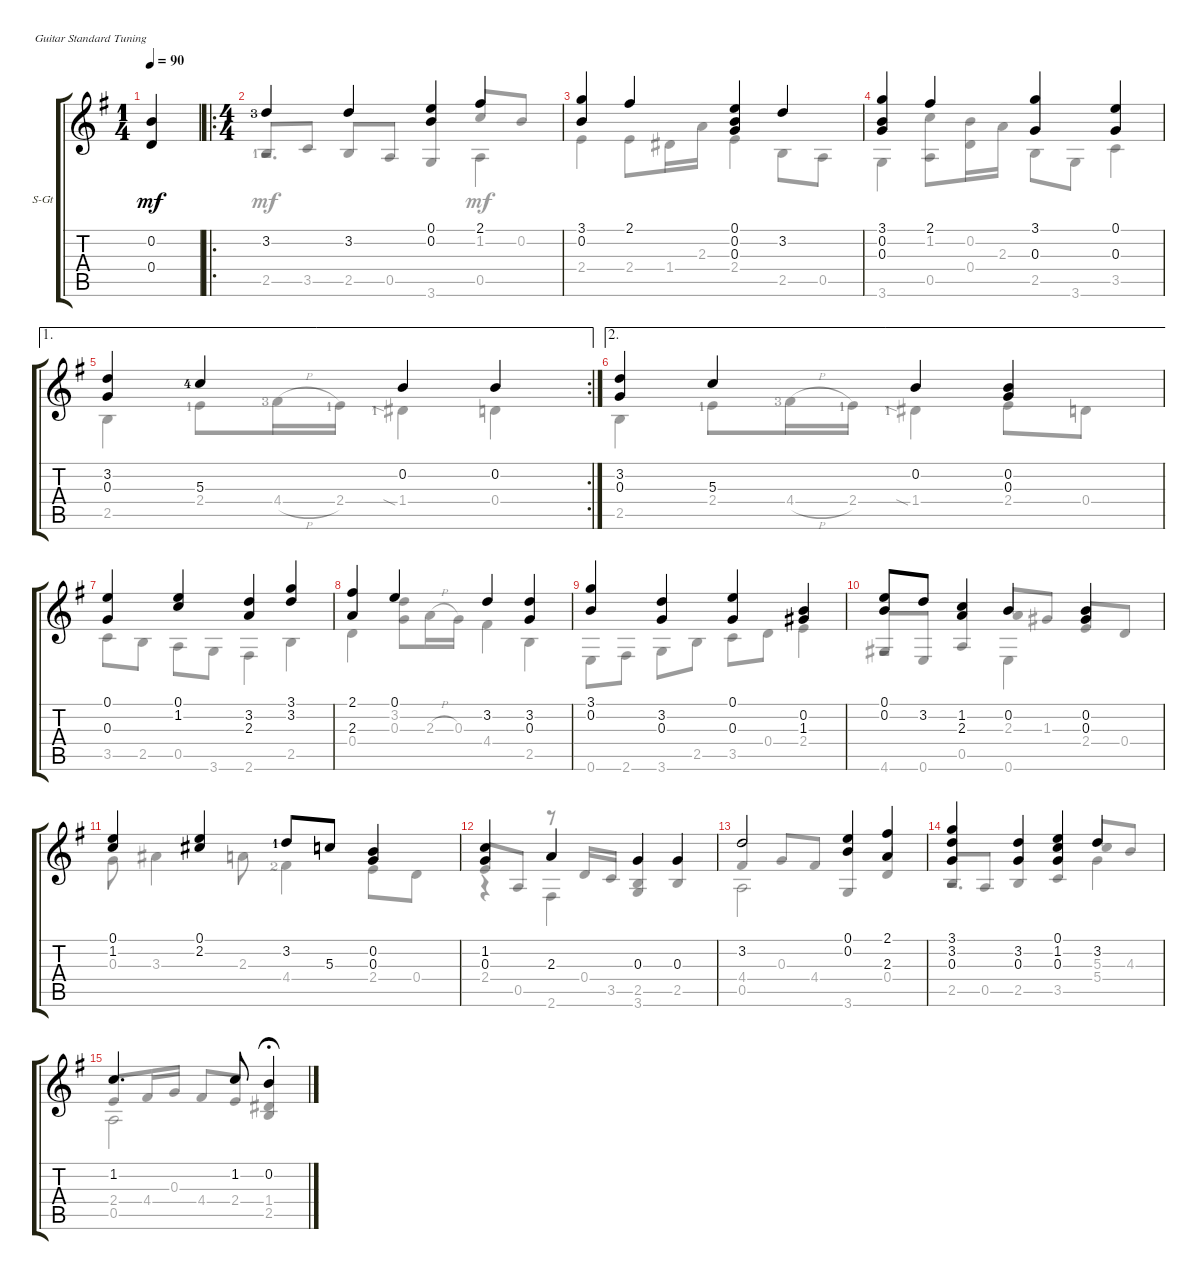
\defaultSystemsLayout 4
\bracketExtendMode groupsimilarinstruments
\firstSystemTrackNameOrientation horizontal
\otherSystemsTrackNameOrientation horizontal
\track ("Steel Guitar" "S-Gt") {instrument acousticguitarsteel}
\staff {score tabs}
\tuning (E4 B3 G3 D3 A2 E2)
\voice
\ts (1 4)
\tempo 90
\clef g2
\ks eminor
(0.2 0.4).4{dy mf instrument acousticguitarsteel} |
\ro
\ts (4 4)
3.2{lf 4}.4 3.2.4 (0.1 0.2).4 2.1.4 |
(3.1 0.2).4 2.1.4 (0.1 0.2 0.3).4 3.2.4 |
(3.1 0.2 0.3).4 2.1.4 (3.1 0.3).4 (0.1 0.3).4 |
\ae 1
\rc 2
(3.2 0.3).4 5.3{lf 5}.4 0.2.4 0.2.4 |
\ae 2
(3.2 0.3).4 5.3.4 0.2.4 (0.2 0.3).4 |
(0.1 0.3).4 (1.2 0.1).4 (3.2 2.3).4 (3.1 3.2).4 |
(2.1 2.3).4 0.1.4 3.2.4 (3.2 0.3).4 |
(3.1 0.2).4 (3.2 0.3).4 (0.1 0.3).4 (0.2 1.3).4 |
(0.1 0.2).8 3.2.8 (1.2 2.3).4 0.2.4 (0.2 0.3).4 |
(0.1 1.2).4 (0.1 2.2).4 3.2{lf 2}.8 5.3.8 (0.2 0.3).4 |
(1.2 0.3).4 2.3.4 0.3.4 0.3.4 |
3.2.2 (0.1 0.2).4 (2.1 2.3).4 |
(3.1 3.2 0.3).4 (3.2 0.3).4 (0.1 1.2 0.3).4 3.2.4 |
1.2.4{d} 1.2.8 0.2.4{fermata (medium 0.4)}
\voice
\clef g2
\ottava regular
\simile none
\ks eminor
|
2.5{lf 2}.8{beam invert} 3.5.8 2.5.8{beam invert} 0.5.8 3.6.4{beam invert} 1.2.8{beam invert} 0.2.8 |
2.4.4 2.4.8 1.4.16 2.3.16 2.4.4 2.5.8 0.5.8 |
3.6.4 (0.5 1.2).8 (0.2 0.4).16 2.3.16 2.5.8 3.6.8 3.5.4 |
2.5.4 2.4{lf 2}.8 4.4{h lf 4}.16 2.4{lf 2}.16 1.4{sia lf 2}.4 0.4.4 |
2.5.4 2.4{lf 2}.8 4.4{h lf 4}.16 2.4{lf 2}.16 1.4{sia lf 2}.4 2.4.8 0.4.8 |
3.5.8 2.5.8 0.5.8 3.6.8 2.6.4 2.5.4 |
0.4.4 (3.2 0.3).8 2.3{h}.16 0.3.16 4.4.4 2.5.4 |
0.6.8 2.6.8 3.6.8 2.5.8 3.5.8 0.4.8 2.4.4 |
4.6.8{beam invert} 0.6.8 0.5.4{beam invert} 2.3.8{beam invert} 1.3.8 2.4.8{beam invert} 0.4.8 |
0.3.8 3.3.4 2.3.8 4.4{lf 3}.4 2.4.8 0.4.8 |
2.4.8{beam invert} 0.5.8 r.8{beam invert} 0.4.16{beam invert} 3.5.16 (2.5 3.6).4{beam invert} 2.5.4{beam invert} |
4.4.4{beam invert} 0.3.8{beam invert} 4.4.8 3.6.4{beam invert} 0.4.4{beam invert} |
2.5.8{beam invert} 0.5.8 2.5.4{beam invert} 3.5.4{beam invert} 5.3.8{beam invert} 4.3.8 |
2.4.8{beam invert} 4.4.16 0.3.16 4.4.8{beam invert} 2.4.8 (1.4 2.5).4{fermata (medium 0.4) beam invert}
\voice
\clef g2
\ottava regular
\simile none
\ks eminor
|
r.2{d} 0.5.4 |
|
|
|
|
|
|
|
r.2 0.6.4 |
|
r.4 2.6.4 |
0.5.2 |
r.2{d} 5.4.4 |
0.5.2
